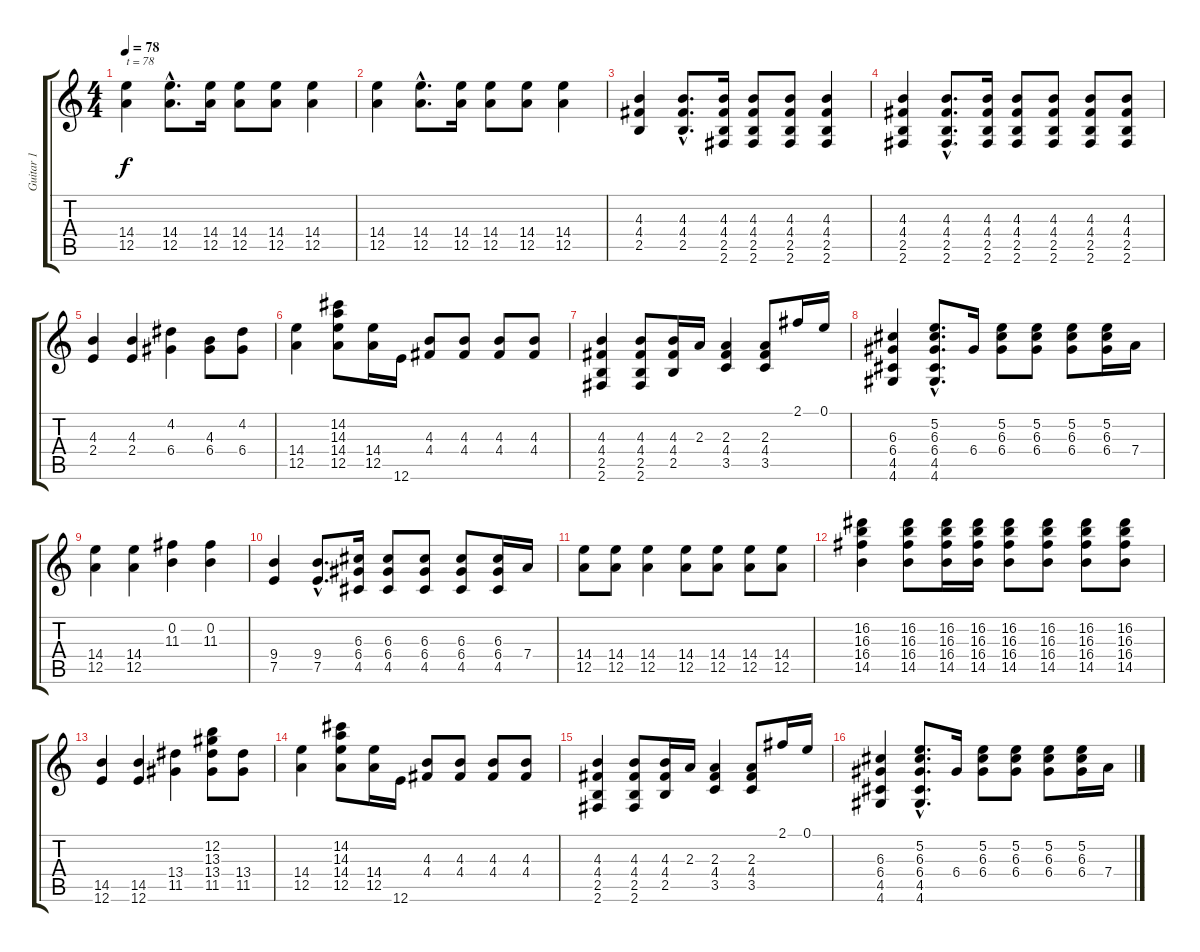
\track ("Guitar 1" "Guitar 1") {instrument overdrivenguitar}
\staff {score tabs}
\tuning (E4 B3 G3 D3 A2 E2) {hide}
\ts (4 4)
\tempo 78
\clef g2
\ks c
(14.4 12.5).4{txt "t = 78" dy f instrument overdrivenguitar} (14.4{hac} 12.5{hac}).8{d} (14.4 12.5).16 (14.4 12.5).8 (14.4 12.5).8 (14.4 12.5).4 |
(14.4 12.5).4 (14.4{hac} 12.5{hac}).8{d} (14.4 12.5).16 (14.4 12.5).8 (14.4 12.5).8 (14.4 12.5).4 |
(4.3 4.4 2.5).4 (4.3{hac} 4.4{hac} 2.5{hac}).8{d} (4.3 4.4 2.5 2.6).16 (4.3 4.4 2.5 2.6).8 (4.3 4.4 2.5 2.6).8 (4.3 4.4 2.5 2.6).4 |
(4.3 4.4 2.5 2.6).4 (4.3{hac} 4.4{hac} 2.5{hac} 2.6{hac}).8{d} (4.3 4.4 2.5 2.6).16 (4.3 4.4 2.5 2.6).8 (4.3 4.4 2.5 2.6).8 (4.3 4.4 2.5 2.6).8 (4.3 4.4 2.5 2.6).8 |
(4.3 2.4).4 (4.3 2.4).4 (4.2 6.4).4 (4.3 6.4).8 (4.2 6.4).8 |
(14.4 12.5).4 (14.2 14.3 14.4 12.5).8 (14.4 12.5).16 12.6.16 (4.3 4.4).8 (4.3 4.4).8 (4.3 4.4).8 (4.3 4.4).8 |
(4.3 4.4 2.5 2.6).4 (4.3 4.4 2.5 2.6).8 (4.3 4.4 2.5).16 2.3.16 (2.3 4.4 3.5).4 (2.3 4.4 3.5).8 2.1.16 0.1.16 |
(6.3 6.4 4.5 4.6).4 (5.2{hac} 6.3{hac} 6.4{hac} 4.5{hac} 4.6{hac}).8{d} 6.4.16 (5.2 6.3 6.4).8 (5.2 6.3 6.4).8 (5.2 6.3 6.4).8 (5.2 6.3 6.4).16 7.4.16 |
(14.4 12.5).4 (14.4 12.5).4 (0.2 11.3).4 (0.2 11.3).4 |
(9.4 7.5).4 (9.4{hac} 7.5{hac}).8{d} (6.3 6.4 4.5).16 (6.3 6.4 4.5).8 (6.3 6.4 4.5).8 (6.3 6.4 4.5).8 (6.3 6.4 4.5).16 7.4.16 |
(14.4 12.5).8 (14.4 12.5).8 (14.4 12.5).4 (14.4 12.5).8 (14.4 12.5).8 (14.4 12.5).8 (14.4 12.5).8 |
(16.2 16.3 16.4 14.5).4 (16.2 16.3 16.4 14.5).8 (16.2 16.3 16.4 14.5).16 (16.2 16.3 16.4 14.5).16 (16.2 16.3 16.4 14.5).8 (16.2 16.3 16.4 14.5).8 (16.2 16.3 16.4 14.5).8 (16.2 16.3 16.4 14.5).8 |
(14.5 12.6).4 (14.5 12.6).4 (13.4 11.5).4 (12.2 13.3 13.4 11.5).8 (13.4 11.5).8 |
(14.4 12.5).4 (14.2 14.3 14.4 12.5).8 (14.4 12.5).16 12.6.16 (4.3 4.4).8 (4.3 4.4).8 (4.3 4.4).8 (4.3 4.4).8 |
(4.3 4.4 2.5 2.6).4 (4.3 4.4 2.5 2.6).8 (4.3 4.4 2.5).16 2.3.16 (2.3 4.4 3.5).4 (2.3 4.4 3.5).8 2.1.16 0.1.16 |
(6.3 6.4 4.5 4.6).4 (5.2{hac} 6.3{hac} 6.4{hac} 4.5{hac} 4.6{hac}).8{d} 6.4.16 (5.2 6.3 6.4).8 (5.2 6.3 6.4).8 (5.2 6.3 6.4).8 (5.2 6.3 6.4).16 7.4.16
